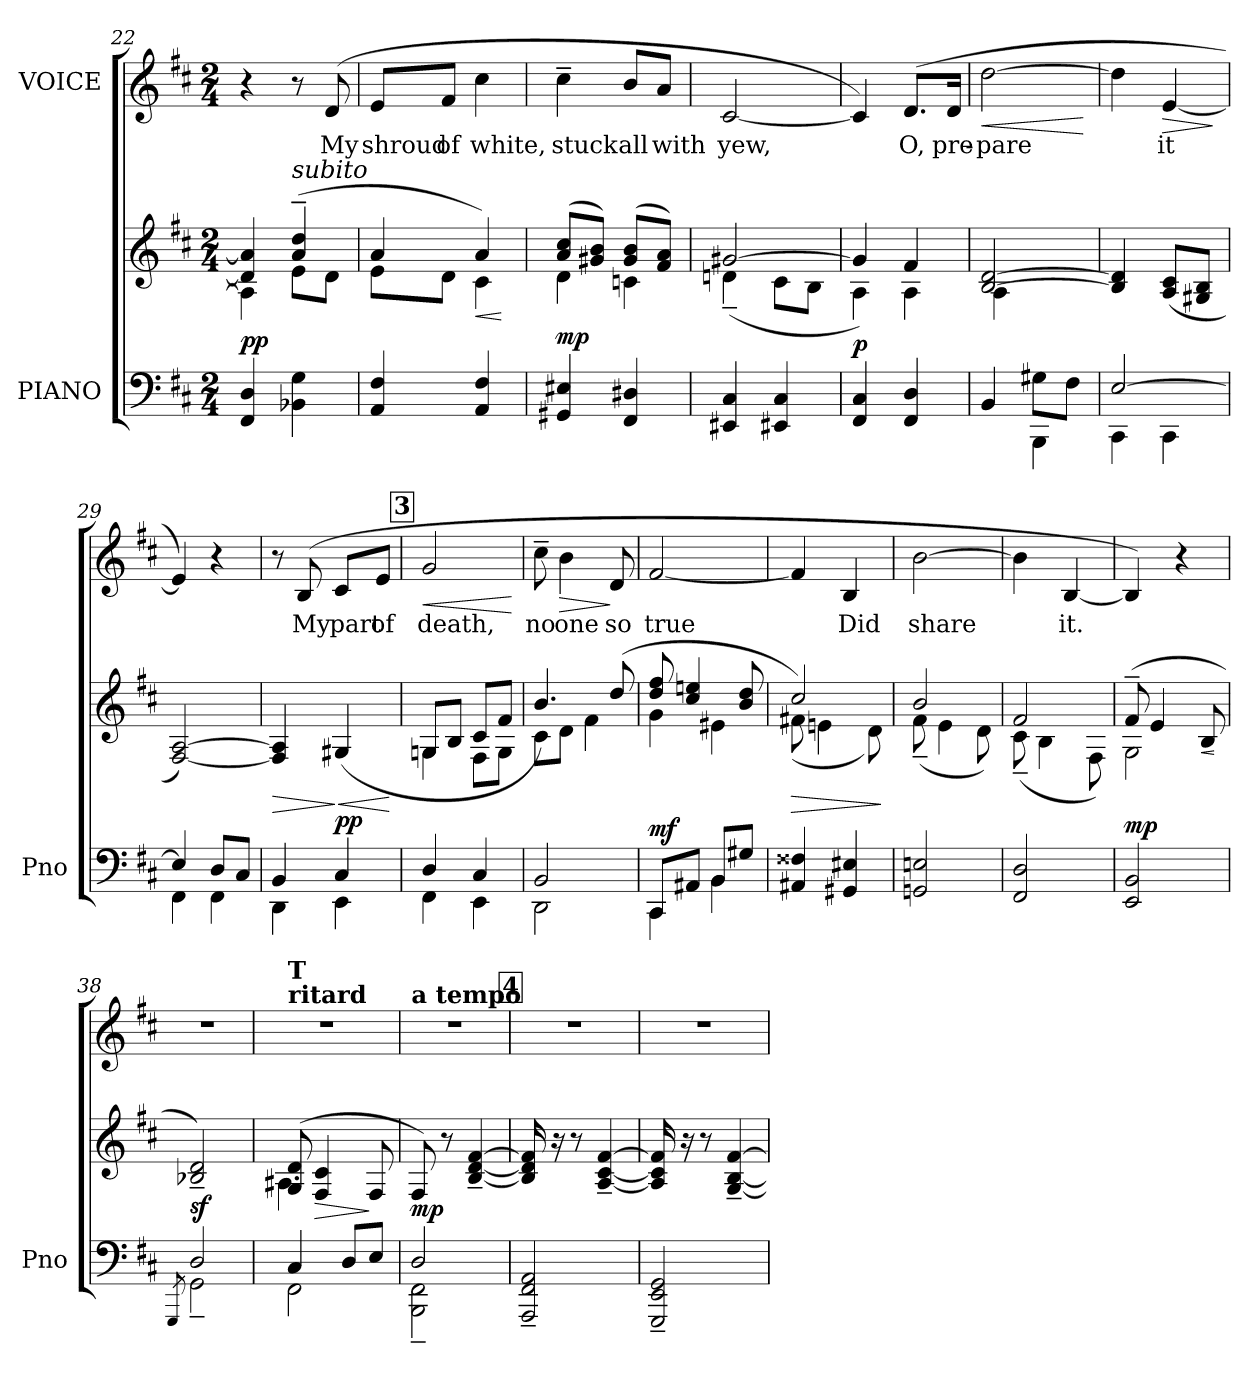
**kern	**kern	**dynam	**kern	**text	**dynam
*part2	*part2	*part2	*part1	*part1	*part1
*staff3	*staff2	*staff2/3	*staff1	*staff1	*staff1
*I"PIANO	*	*	*I"VOICE	*	*
*I'Pno	*	*	*	*	*
!!LO:LB:g=z
*clefF4	*clefG2	*	*clefG2	*	*
*k[f#c#]	*k[f#c#]	*	*k[f#c#]	*	*
*M2/4	*M2/4	*	*M2/4	*	*
=22	=22	=22	=22	=22	=22
*	*^	*	*	*	*
!	!	!	!LO:DY:a=2	!	!	!
4FF#/ 4D/	4d/] 4a/]	4A\]	pp	4r	.	.
!	!LO:TX:a:i:t=subito	!	!	!	!	!
4BB-X\ 4G\	(4a/~ 4dd/~	8e\L	.	8r	.	.
!	!	!	!	!	!LO:LY:b	!
.	.	8d\J	.	(8d/	My	.
=23	=23	=23	=23	=23	=23	=23
!	!	!	!	!	!LO:LY:b	!
4AA/ 4F#/	4a/	8e\L	.	8e/L	shroud	.
!	!	!	!	!	!LO:LY:b	!
.	.	8d\J	.	8f#/J	of	.
!	!	!	!LO:HP:b	!	!LO:LY:b	!
4AA/ 4F#/	4a/)	4c#\	<	4cc#\	white,	.
*	*v	*v	*	*	*	*
.	.	[	.	.	.
=24	=24	=24	=24	=24	=24
*	*^	*	*	*	*
!	!	!	!LO:DY:a=2	!	!LO:LY:b	!
4GG#X/ 4E#X/	(8a/ 8cc#/L	4d\	mp	4cc#~\	stuck	.
.	8g#X/ 8b/J)	.	.	.	.	.
!	!	!	!	!	!LO:LY:b	!
4FF#/ 4D#X/	(8g#/ 8b/L	4cn\	.	8b/L	all	.
!	!	!	!	!	!LO:LY:b	!
.	8f#/ 8a/J)	.	.	8a/J	with	.
=25	=25	=25	=25	=25	=25	=25
!	!	!	!	!	!LO:LY:b	!
4EE#X/ 4C#/	[2g#X/	(4dn~\	.	[2c#/	yew,	.
4EE#X/ 4C#/	.	8c#\L	.	.	.	.
.	.	8B\J	.	.	.	.
=26	=26	=26	=26	=26	=26	=26
!	!	!	!LO:DY:a=2	!	!	!
4FF#/ 4C#/	4g#/]	4A\)	p	4c#/])	.	.
!	!	!	!	!	!LO:LY:b	!
4FF#/ 4D/	4f#/	4A\	.	(8.d/L	O,	.
!	!	!	!	!	!LO:LY:b	!
.	.	.	.	16d/Jk	pre-	.
=27	=27	=27	=27	=27	=27	=27
*^	*	*	*	*	*	*
*	*^	*	*	*	*	*	*
!	!	!	!	!	!	!	!LO:LY:b	!LO:HP:b
4ryy	4ryy	4BB/	[2B/ [2d/	4A\	.	[2dd\	-pare	<
8G#X\L	4BBB\	4ryy	.	4ryy	.	.	.	.
8F#\J	.	.	.	.	.	.	.	.
*v	*v	*v	*	*	*	*	*	*
*	*v	*v	*	*	*	*
.	.	.	.	.	[
!!LO:LB:g=z
=28	=28	=28	=28	=28	=28
*^	*	*	*	*	*
[2E/	4CC#\	4B/] 4d/]	.	4dd\]	.	.
!	!	!	!	!	!LO:LY:b	!LO:HP:b
.	4CC#\	(>8A/ 8c#/L	.	[4e/	it	>
.	.	8G#X/ 8B/J	.	.	.	.
*v	*v	*	*	*	*	*
.	.	.	.	.	]
=29	=29	=29	=29	=29	=29
*^	*	*	*	*	*
4E/]	4FF#\	[2F#/ [2A/)	.	4e/])	.	.
8D/L	4FF#\	.	.	4r	.	.
8C#/J	.	.	.	.	.	.
=30	=30	=30	=30	=30	=30	=30
!	!	!	!LO:HP:b	!	!	!
4BB/	4DD\	4F#/] 4A/]	>	8r	.	.
!	!	!	!	!	!LO:LY:b	!
.	.	.	.	(8B/	My	.
!	!	!	!LO:HP:n=1:b	!	!LO:LY:b	!
!	!	!	!LO:DY:n=1:a=2	!	!	!
4C#/	4EE\	(4G#X/	] < pp	8c#/L	part	.
!	!	!	!	!	!LO:LY:b	!
.	.	.	.	8e/J	of	.
*v	*v	*	*	*	*	*
.	.	[	.	.	.
!!LO:REH:place=s1:a:B:fs=14:t=3
=31	=31	=31	=31	=31	=31
*^	*^	*	*	*	*
!	!	!	!	!	!	!LO:LY:b	!LO:HP:b
4D/	4FF#\	8Gn/L	4G\	.	2g/	death,	<
.	.	8B/J	.	.	.	.	.
4C#/	4EE\	8c#/L	8F#\L	.	.	.	.
.	.	8f#/J	8G\J	.	.	.	.
*v	*v	*	*	*	*	*	*
*	*v	*v	*	*	*	*
.	.	.	.	.	[
=32	=32	=32	=32	=32	=32
*^	*^	*	*	*	*
!	!	!	!	!	!	!LO:LY:b	!
2BB/	2DD\	4.b/)	8c#\L	.	8cc#~\	no	.
!	!	!	!	!	!	!LO:LY:b	!LO:HP:b
.	.	.	8d\J	.	4b\	one	>
.	.	.	4f#\	.	.	.	.
!	!	!	!	!	!	!LO:LY:b	!
.	.	(8dd/	.	.	8d/	so	]
=33	=33	=33	=33	=33	=33	=33	=33
!	!	!	!	!LO:DY:a=2	!	!LO:LY:b	!
8CC#/L	4CC#\	8dd/ 8ff#/	4g\	mf	[2f#/	true	.
8AA#X/J	.	4cc#/ 4eeni/	.	.	.	.	.
8BB/L	4BB\	.	4e#X\	.	.	.	.
8G#X/J	.	8b/ 8dd/	.	.	.	.	.
*v	*v	*	*	*	*	*	*
!!LO:LB:g=z
=34	=34	=34	=34	=34	=34	=34
!	!	!	!LO:HP:b	!	!	!
4AA#X/ 4F##X/	2cc#/)	(8f#X\	>	4f#/]	.	.
.	.	4en\	.	.	.	.
!	!	!	!	!	!LO:LY:b	!
4GG#X/ 4E#X/	.	.	.	4B/	Did	.
.	.	8d\)	.	.	.	.
*	*v	*v	*	*	*	*
.	.	]	.	.	.
=35	=35	=35	=35	=35	=35
*	*^	*	*	*	*
!	!	!	!	!	!LO:LY:b	!
2GGn/ 2En/	2b/	(8f#~\	.	[2b\	share	.
.	.	4e\	.	.	.	.
.	.	8d\)	.	.	.	.
=36	=36	=36	=36	=36	=36	=36
2FF#/ 2D/	2f#/	(8c#~\	.	4b\]	.	.
.	.	4B\	.	.	.	.
!	!	!	!	!	!LO:LY:b	!
.	.	.	.	[4B/	it.	.
.	.	8F#\)	.	.	.	.
=37	=37	=37	=37	=37	=37	=37
!	!	!	!LO:DY:a=2	!	!	!
2EE/ 2BB/	(>8f#~/	2G\	mp	4B/])	.	.
.	4e/	.	.	.	.	.
.	.	.	.	4r	.	.
!	!	!	!LO:HP:b	!	!	!
.	8B/	.	<	.	.	.
*	*v	*v	*	*	*	*
.	.	[	.	.	.
=38	=38	=38	=38	=38	=38
*^	*	*	*	*	*
.	8qGGG/	.	.	.	.	.
!	!	!	!LO:DY:a=2	!	!	!
2D/	2GG~\	2B-X/~ 2d/~)	sf	2r	.	.
=39	=39	=39	=39	=39	=39	=39
*	*	*^	*	*	*	*
!	!	!	!	!	!LO:TX:a:B:t=ritard	!	!
!	!	!	!	!	!LO:TX:a:B:t=T	!	!
4C#/	2FF#\	(8G/ 8d/	4.A#X\	.	2r	.	.
!	!	!	!	!LO:HP:b	!	!	!
.	.	4F#/ 4c#/	.	>	.	.	.
8D/L	.	.	.	.	.	.	.
8E/J	.	8F#/	8ryy	]	.	.	.
=40	=40	=40	=40	=40	=40	=40	=40
!	!	!	!	!	!LO:TX:a:B:t=a tempo	!	!
!	!	!	!	!LO:DY:a=2	!	!	!
*	*	*v	*v	*	*	*	*
2D/	2BBB\~ 2FF#\~	8F#/)	mp	2r	.	.
.	.	8r	.	.	.	.
.	.	[4B/~ [4d/~ [4f#/~	.	.	.	.
*v	*v	*	*	*	*	*
!!LO:PB:g=z
!!LO:REH:place=s1:a:B:fs=14:t=4
=41	=41	=41	=41	=41	=41
2AAA/~ 2FF#/~ 2AA/~	16B/] 16d/] 16f#/]	.	2r	.	.
.	16r	.	.	.	.
.	8r	.	.	.	.
.	[4A/~ [4c#/~ [4f#/~	.	.	.	.
=42	=42	=42	=42	=42	=42
2GGG/~ 2EE/~ 2GG/~	16A/] 16c#/] 16f#/]	.	2r	.	.
.	16r	.	.	.	.
.	8r	.	.	.	.
.	[4G/~ [4B/~ [4f#/~	.	.	.	.
=	=	=	=	=	=
*-	*-	*-	*-	*-	*-
